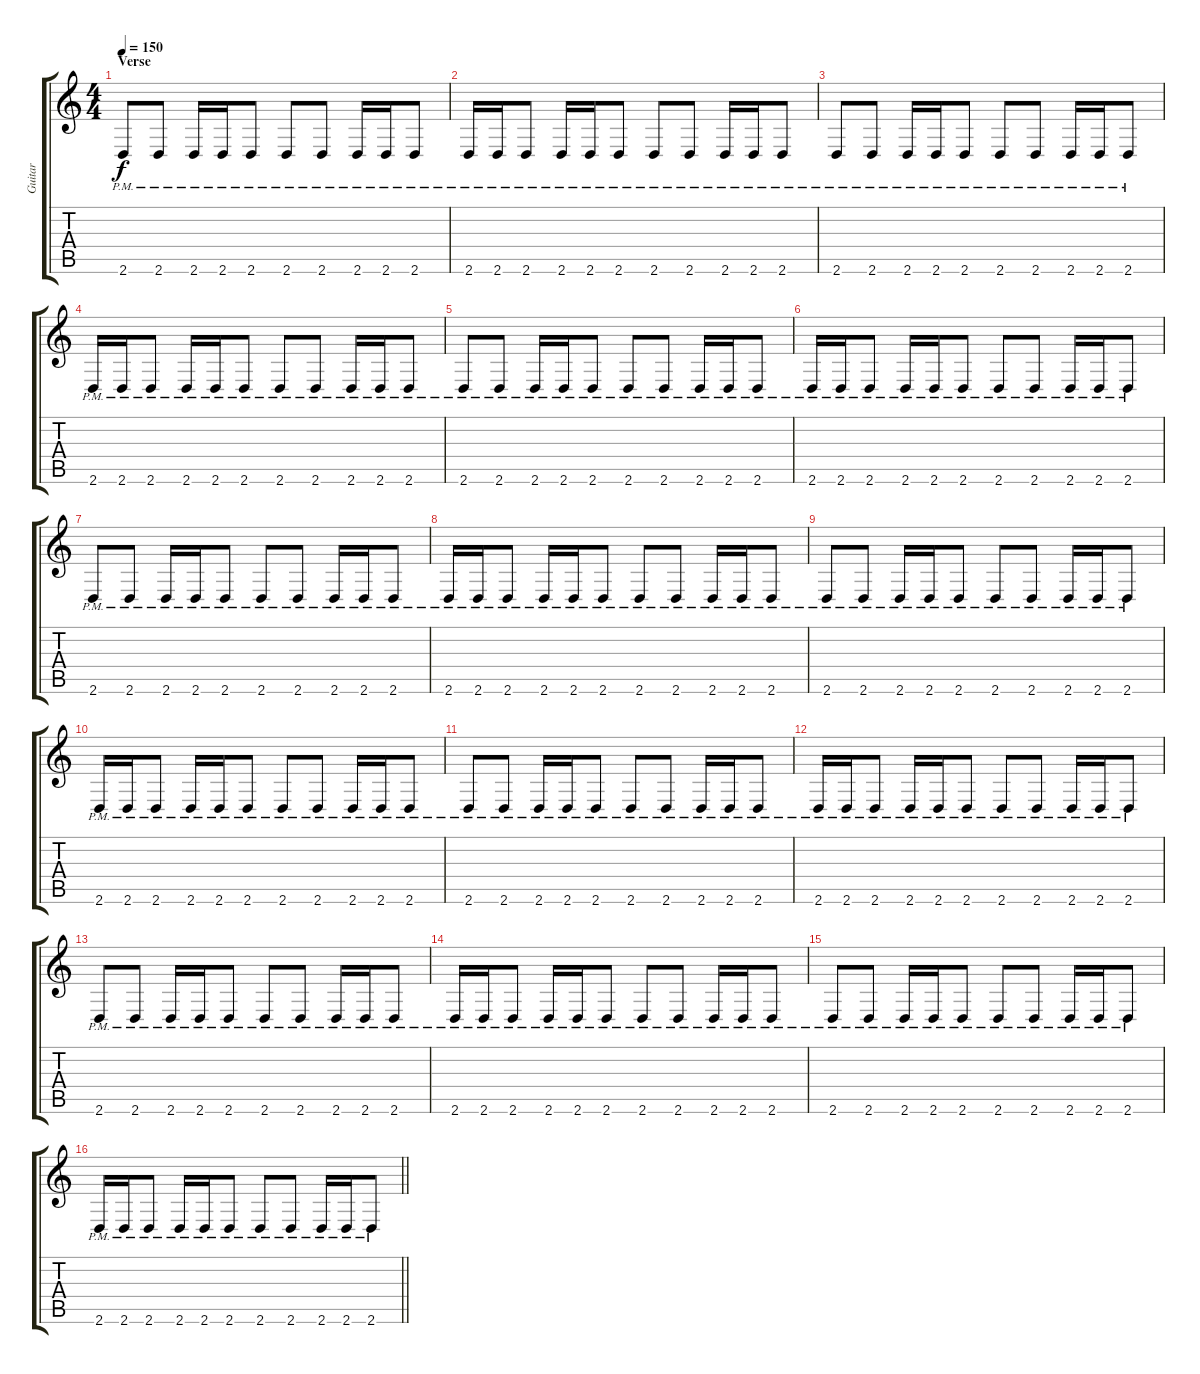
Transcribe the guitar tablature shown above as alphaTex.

\track ("Guitar" "Guitar") {instrument distortionguitar}
\staff {score tabs}
\tuning (D4 A3 F3 C3 G2 C2) {hide}
\ts (4 4)
\section ("" "Verse")
\tempo 150
\clef g2
\ks c
2.6{pm}.8{dy f} 2.6{pm}.8 2.6{pm}.16 2.6{pm}.16 2.6{pm}.8 2.6{pm}.8 2.6{pm}.8 2.6{pm}.16 2.6{pm}.16 2.6{pm}.8 |
2.6{pm}.16 2.6{pm}.16 2.6{pm}.8 2.6{pm}.16 2.6{pm}.16 2.6{pm}.8 2.6{pm}.8 2.6{pm}.8 2.6{pm}.16 2.6{pm}.16 2.6{pm}.8 |
2.6{pm}.8 2.6{pm}.8 2.6{pm}.16 2.6{pm}.16 2.6{pm}.8 2.6{pm}.8 2.6{pm}.8 2.6{pm}.16 2.6{pm}.16 2.6{pm}.8 |
2.6{pm}.16 2.6{pm}.16 2.6{pm}.8 2.6{pm}.16 2.6{pm}.16 2.6{pm}.8 2.6{pm}.8 2.6{pm}.8 2.6{pm}.16 2.6{pm}.16 2.6{pm}.8 |
2.6{pm}.8 2.6{pm}.8 2.6{pm}.16 2.6{pm}.16 2.6{pm}.8 2.6{pm}.8 2.6{pm}.8 2.6{pm}.16 2.6{pm}.16 2.6{pm}.8 |
2.6{pm}.16 2.6{pm}.16 2.6{pm}.8 2.6{pm}.16 2.6{pm}.16 2.6{pm}.8 2.6{pm}.8 2.6{pm}.8 2.6{pm}.16 2.6{pm}.16 2.6{pm}.8 |
2.6{pm}.8 2.6{pm}.8 2.6{pm}.16 2.6{pm}.16 2.6{pm}.8 2.6{pm}.8 2.6{pm}.8 2.6{pm}.16 2.6{pm}.16 2.6{pm}.8 |
2.6{pm}.16 2.6{pm}.16 2.6{pm}.8 2.6{pm}.16 2.6{pm}.16 2.6{pm}.8 2.6{pm}.8 2.6{pm}.8 2.6{pm}.16 2.6{pm}.16 2.6{pm}.8 |
2.6{pm}.8 2.6{pm}.8 2.6{pm}.16 2.6{pm}.16 2.6{pm}.8 2.6{pm}.8 2.6{pm}.8 2.6{pm}.16 2.6{pm}.16 2.6{pm}.8 |
2.6{pm}.16 2.6{pm}.16 2.6{pm}.8 2.6{pm}.16 2.6{pm}.16 2.6{pm}.8 2.6{pm}.8 2.6{pm}.8 2.6{pm}.16 2.6{pm}.16 2.6{pm}.8 |
2.6{pm}.8 2.6{pm}.8 2.6{pm}.16 2.6{pm}.16 2.6{pm}.8 2.6{pm}.8 2.6{pm}.8 2.6{pm}.16 2.6{pm}.16 2.6{pm}.8 |
2.6{pm}.16 2.6{pm}.16 2.6{pm}.8 2.6{pm}.16 2.6{pm}.16 2.6{pm}.8 2.6{pm}.8 2.6{pm}.8 2.6{pm}.16 2.6{pm}.16 2.6{pm}.8 |
2.6{pm}.8 2.6{pm}.8 2.6{pm}.16 2.6{pm}.16 2.6{pm}.8 2.6{pm}.8 2.6{pm}.8 2.6{pm}.16 2.6{pm}.16 2.6{pm}.8 |
2.6{pm}.16 2.6{pm}.16 2.6{pm}.8 2.6{pm}.16 2.6{pm}.16 2.6{pm}.8 2.6{pm}.8 2.6{pm}.8 2.6{pm}.16 2.6{pm}.16 2.6{pm}.8 |
2.6{pm}.8 2.6{pm}.8 2.6{pm}.16 2.6{pm}.16 2.6{pm}.8 2.6{pm}.8 2.6{pm}.8 2.6{pm}.16 2.6{pm}.16 2.6{pm}.8 |
\barLineRight lightlight
2.6{pm}.16 2.6{pm}.16 2.6{pm}.8 2.6{pm}.16 2.6{pm}.16 2.6{pm}.8 2.6{pm}.8 2.6{pm}.8 2.6{pm}.16 2.6{pm}.16 2.6{pm}.8
